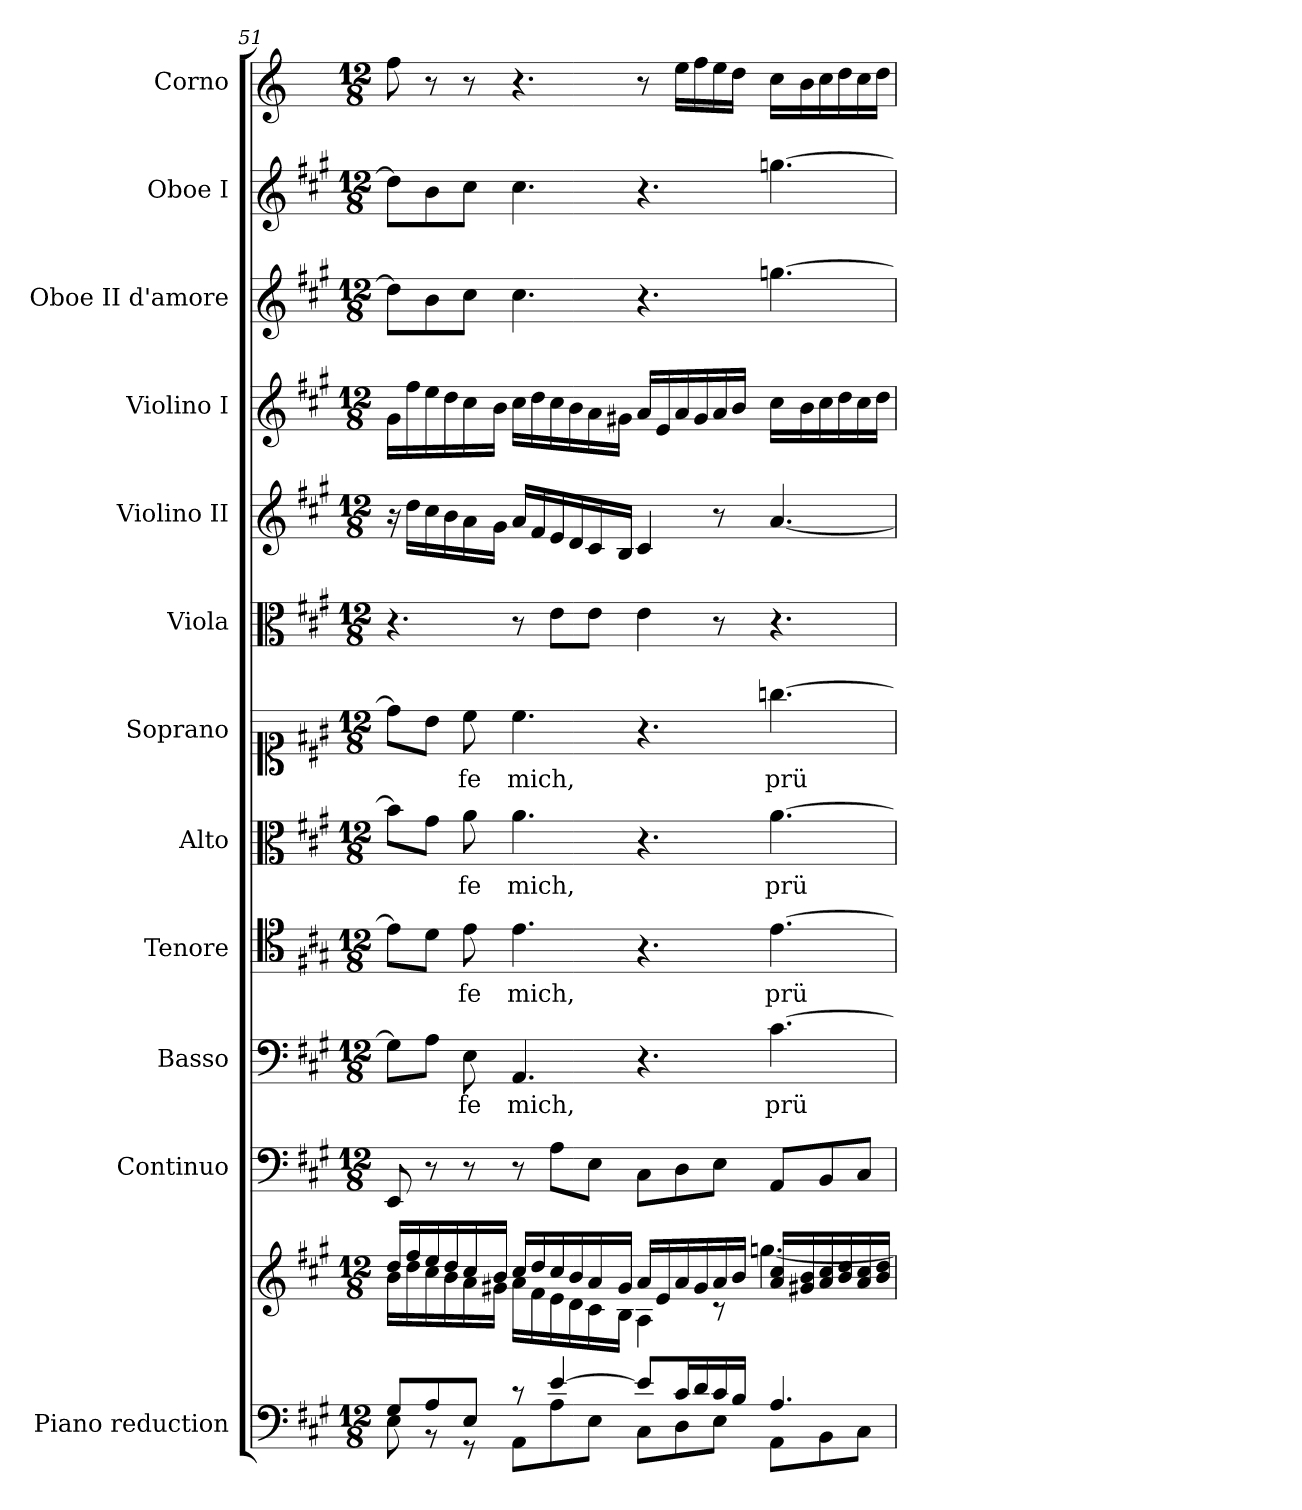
**kern	**kern	**kern	**kern	**text	**kern	**text	**kern	**text	**kern	**text	**kern	**kern	**kern	**kern	**kern	**kern
*part12	*part12	*part11	*part10	*part10	*part9	*part9	*part8	*part8	*part7	*part7	*part6	*part5	*part4	*part3	*part2	*part1
*staff13	*staff12	*staff11	*staff10	*staff10	*staff9	*staff9	*staff8	*staff8	*staff7	*staff7	*staff6	*staff5	*staff4	*staff3	*staff2	*staff1
*I"Piano reduction	*	*I"Continuo	*I"Basso	*	*I"Tenore	*	*I"Alto	*	*I"Soprano	*	*I"Viola	*I"Violino II	*I"Violino I	*I"Oboe II d'amore	*I"Oboe I	*I"Corno
*I'Pno	*	*	*	*	*	*	*	*	*	*	*I'Vla	*I'Vln	*I'Vln	*I'Ob	*I'Ob	*
!!LO:PB:g=z
*clefF4	*clefG2	*clefF4	*clefF4	*	*clefC4	*	*clefC3	*	*clefC1	*	*clefC3	*clefG2	*clefG2	*clefG2	*clefG2	*clefG2
*	*	*	*	*	*	*	*	*	*	*	*	*	*	*	*	*ITrd2c3
*k[f#c#g#]	*k[f#c#g#]	*k[f#c#g#]	*k[f#c#g#]	*	*k[f#c#g#]	*	*k[f#c#g#]	*	*k[f#c#g#]	*	*k[f#c#g#]	*k[f#c#g#]	*k[f#c#g#]	*k[f#c#g#]	*k[f#c#g#]	*k[f#c#g#]
*M12/8	*M12/8	*M12/8	*M12/8	*	*M12/8	*	*M12/8	*	*M12/8	*	*M12/8	*M12/8	*M12/8	*M12/8	*M12/8	*M12/8
=51	=51	=51	=51	=51	=51	=51	=51	=51	=51	=51	=51	=51	=51	=51	=51	=51
*^	*^	*	*	*	*	*	*	*	*	*	*	*	*	*	*	*
8G#/L	8E\	16dd/LL	16b\LL	8EE/	8G#\L]	.	8e\L]	.	8b\L]	.	8dd\L]	.	4.r	16r	16g#\LL	8dd\L]	8dd\L]	8dd\
.	.	16ff#/	16dd\	.	.	.	.	.	.	.	.	.	.	16dd\LL	16ff#\	.	.	.
8A/	8r	16ee/	16cc#\	8r	8A\J	.	8d\J	.	8g#\J	.	8b\J	.	.	16cc#\	16ee\	8b\	8b\	8r
.	.	16dd/	16b\	.	.	.	.	.	.	.	.	.	.	16b\	16dd\	.	.	.
!	!	!	!	!	!	!LO:LY:b	!	!LO:LY:b	!	!LO:LY:b	!	!LO:LY:b	!	!	!	!	!	!
8E/J	8r	16cc#/	16a\	8r	8E\	-fe	8e\	-fe	8a\	-fe	8cc#\	-fe	.	16a\	16cc#\	8cc#\J	8cc#\J	8r
.	.	16b/JJ	16g#X\JJ	.	.	.	.	.	.	.	.	.	.	16g#\JJ	16b\JJ	.	.	.
!	!	!	!	!	!	!LO:LY:b	!	!LO:LY:b	!	!LO:LY:b	!	!LO:LY:b	!	!	!	!	!	!
8r	8AA\L	16cc#/LL	16a\LL	8r	4.AA/	mich,	4.e\	mich,	4.a\	mich,	4.cc#\	mich,	8r	16a/LL	16cc#\LL	4.cc#\	4.cc#\	4.r
.	.	16dd/	16f#\	.	.	.	.	.	.	.	.	.	.	16f#/	16dd\	.	.	.
[4e/	8A\	16cc#/	16e\	8A\L	.	.	.	.	.	.	.	.	8e\L	16e/	16cc#\	.	.	.
.	.	16b/	16d\	.	.	.	.	.	.	.	.	.	.	16d/	16b\	.	.	.
.	8E\J	16a/	16c#\	8E\J	.	.	.	.	.	.	.	.	8e\J	16c#/	16a\	.	.	.
.	.	16g#/JJ	16B\JJ	.	.	.	.	.	.	.	.	.	.	16B/JJ	16g#X\JJ	.	.	.
8e/L]	8C#\L	16a/LL	4A\	8C#\L	4.r	.	4.r	.	4.r	.	4.r	.	4e\	4c#/	16a/LL	4.r	4.r	8r
.	.	16e/	.	.	.	.	.	.	.	.	.	.	.	.	16e/	.	.	.
16c#/L	8D\	16a/	.	8D\	.	.	.	.	.	.	.	.	.	.	16a/	.	.	16cc#\LL
16d/	.	16g#/	.	.	.	.	.	.	.	.	.	.	.	.	16g#/	.	.	16dd\
16c#/	8E\J	16a/	8r	8E\J	.	.	.	.	.	.	.	.	8r	8r	16a/	.	.	16cc#\
16B/JJ	.	16b/JJ	.	.	.	.	.	.	.	.	.	.	.	.	16b/JJ	.	.	16b\JJ
!	!	!	!	!	!	!LO:LY:b	!	!LO:LY:b	!	!LO:LY:b	!	!LO:LY:b	!	!	!	!	!	!
4.A/	8AA\L	16a/ 16cc#/LL	[>4.ggn\	8AA/L	[4.c#\	prü-	[4.e\	prü-	[4.a\	prü-	[4.ggn\	prü-	4.r	[4.a/	16cc#\LL	[4.ggn\	[4.ggn\	16a\LL
.	.	16g#X/ 16b/	.	.	.	.	.	.	.	.	.	.	.	.	16b\	.	.	16g#\
.	8BB\	16a/ 16cc#/	.	8BB/	.	.	.	.	.	.	.	.	.	.	16cc#\	.	.	16a\
.	.	16b/ 16dd/	.	.	.	.	.	.	.	.	.	.	.	.	16dd\	.	.	16b\
.	8C#\J	16a/ 16cc#/	.	8C#/J	.	.	.	.	.	.	.	.	.	.	16cc#\	.	.	16a\
.	.	16b/ 16dd/JJ	.	.	.	.	.	.	.	.	.	.	.	.	16dd\JJ	.	.	16b\JJ
*v	*v	*	*	*	*	*	*	*	*	*	*	*	*	*	*	*	*	*
*	*v	*v	*	*	*	*	*	*	*	*	*	*	*	*	*	*	*
=	=	=	=	=	=	=	=	=	=	=	=	=	=	=	=	=
*-	*-	*-	*-	*-	*-	*-	*-	*-	*-	*-	*-	*-	*-	*-	*-	*-
